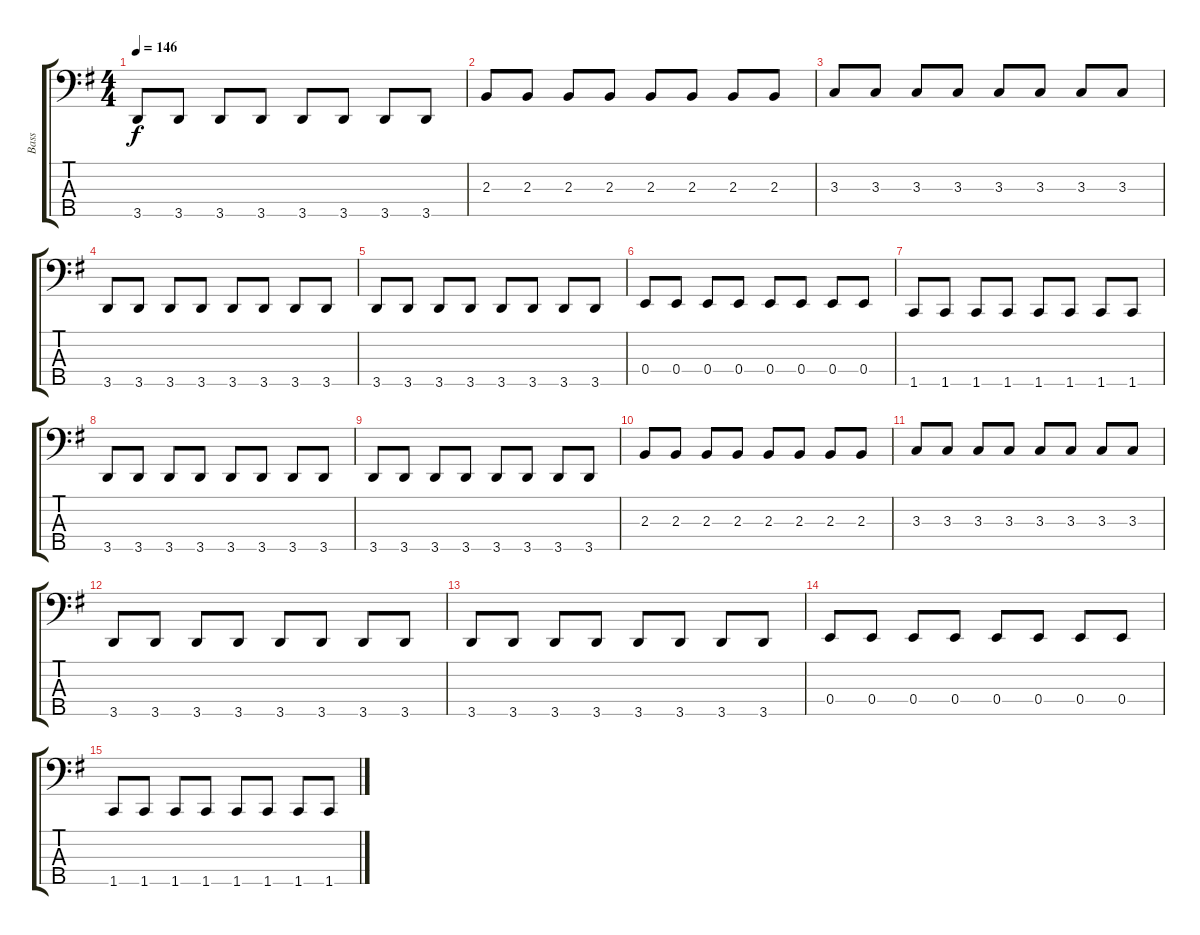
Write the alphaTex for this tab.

\track ("Bass" "Bass") {instrument electricbassfinger}
\staff {score tabs}
\tuning (G2 D2 A1 E1 B0) {hide}
\ts (4 4)
\tempo 146
\clef f4
\ks g
3.5.8{dy f} 3.5.8 3.5.8 3.5.8 3.5.8 3.5.8 3.5.8 3.5.8 |
2.3.8 2.3.8 2.3.8 2.3.8 2.3.8 2.3.8 2.3.8 2.3.8 |
3.3.8 3.3.8 3.3.8 3.3.8 3.3.8 3.3.8 3.3.8 3.3.8 |
3.5.8 3.5.8 3.5.8 3.5.8 3.5.8 3.5.8 3.5.8 3.5.8 |
3.5.8 3.5.8 3.5.8 3.5.8 3.5.8 3.5.8 3.5.8 3.5.8 |
0.4.8 0.4.8 0.4.8 0.4.8 0.4.8 0.4.8 0.4.8 0.4.8 |
1.5.8 1.5.8 1.5.8 1.5.8 1.5.8 1.5.8 1.5.8 1.5.8 |
3.5.8 3.5.8 3.5.8 3.5.8 3.5.8 3.5.8 3.5.8 3.5.8 |
3.5.8 3.5.8 3.5.8 3.5.8 3.5.8 3.5.8 3.5.8 3.5.8 |
2.3.8 2.3.8 2.3.8 2.3.8 2.3.8 2.3.8 2.3.8 2.3.8 |
3.3.8 3.3.8 3.3.8 3.3.8 3.3.8 3.3.8 3.3.8 3.3.8 |
3.5.8 3.5.8 3.5.8 3.5.8 3.5.8 3.5.8 3.5.8 3.5.8 |
3.5.8 3.5.8 3.5.8 3.5.8 3.5.8 3.5.8 3.5.8 3.5.8 |
0.4.8 0.4.8 0.4.8 0.4.8 0.4.8 0.4.8 0.4.8 0.4.8 |
1.5.8 1.5.8 1.5.8 1.5.8 1.5.8 1.5.8 1.5.8 1.5.8
